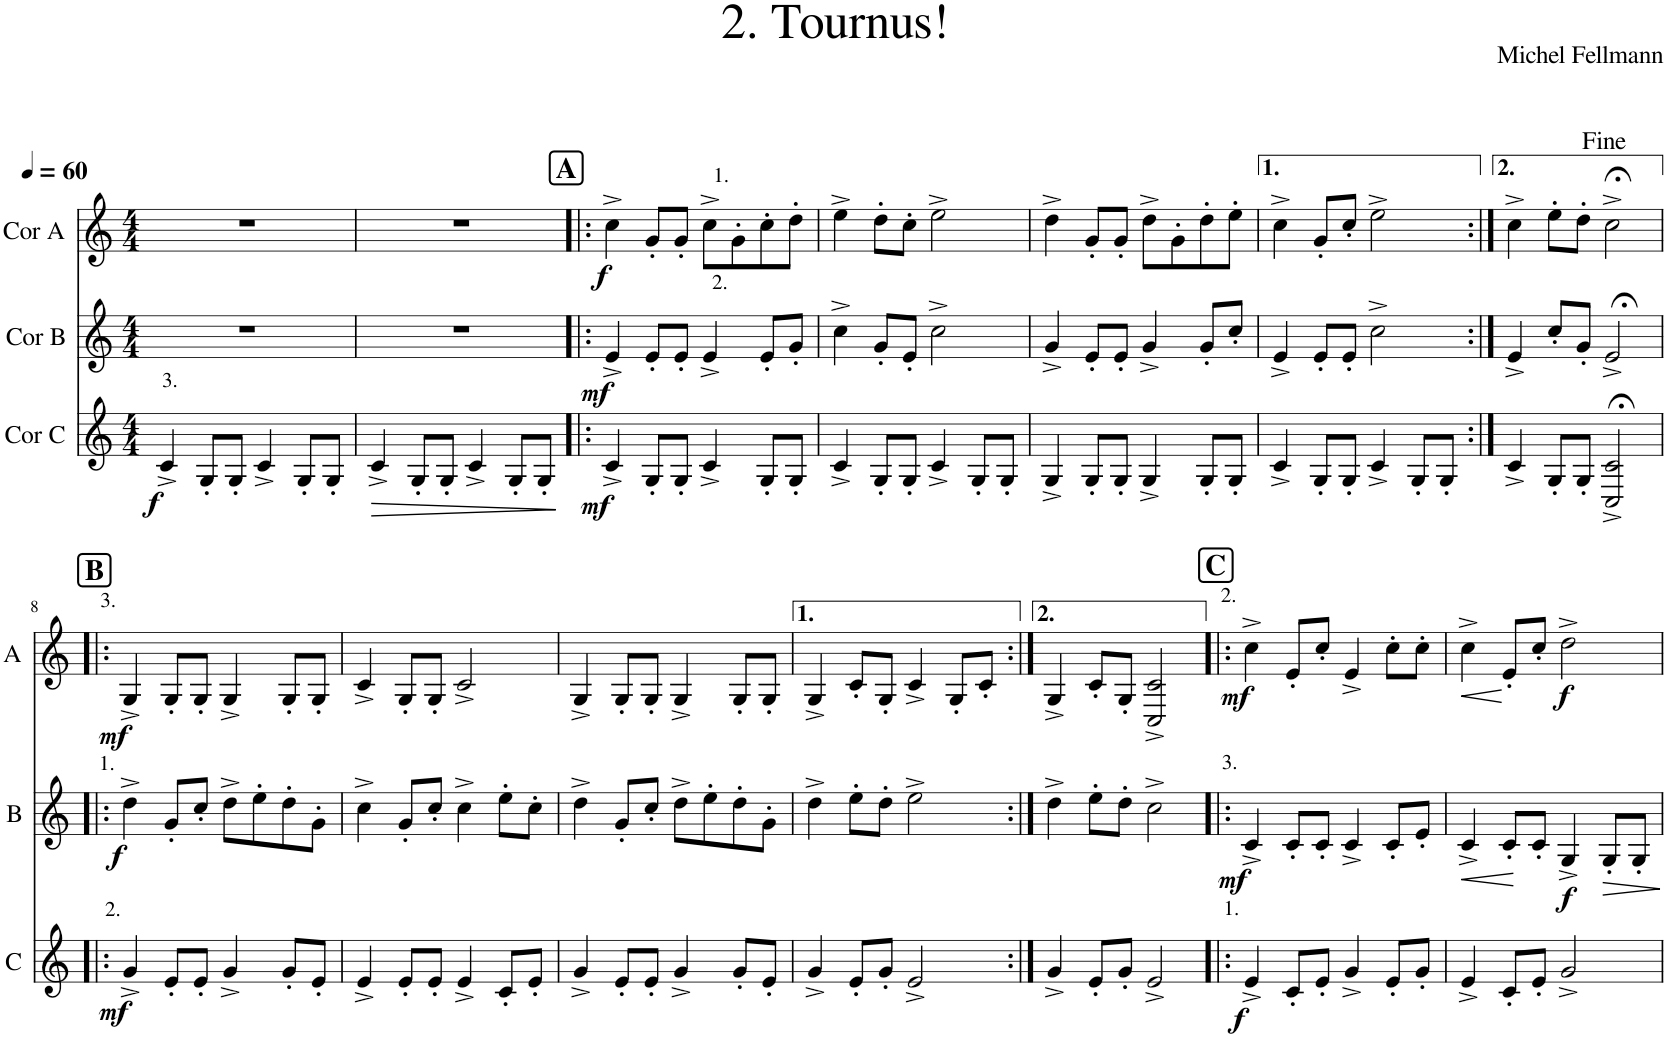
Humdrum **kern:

**kern	**dynam	**kern	**dynam	**kern	**dynam
*part3	*part3	*part2	*part2	*part1	*part1
*staff3	*staff3	*staff2	*staff2	*staff1	*staff1
*I"Cor C	*	*I"Cor B	*	*I"Cor A	*
*I'C	*	*I'B	*	*I'A	*
*clefG2	*	*clefG2	*	*clefG2	*
*Trd4c7	*	*Trd4c7	*	*Trd4c7	*
*k[]	*	*k[]	*	*k[]	*
*M4/4	*	*M4/4	*	*M4/4	*
*MM60	*	*MM60	*	*MM60	*
=1	=1	=1	=1	=1	=1
!	!	!	!	!LO:TX:a:t=1.	!
!	!	!LO:TX:a:t=2.	!	!	!
!LO:TX:a:t=3.	!	!	!	!	!
!	!LO:DY:b	!	!	!	!
4c^/	f	1r	.	1r	.
8G'/L	.	.	.	.	.
8G'/J	.	.	.	.	.
4c^/	.	.	.	.	.
8G'/L	.	.	.	.	.
8G'/J	.	.	.	.	.
=2	=2	=2	=2	=2	=2
!	!LO:HP:b	!	!	!	!
4c^/	>	1r	.	1r	.
8G'/L	.	.	.	.	.
8G'/J	.	.	.	.	.
4c^/	.	.	.	.	.
8G'/L	.	.	.	.	.
8G'/J	.	.	.	.	.
.	]	.	.	.	.
!!LO:REH:place=s1:a:B:cj:fs=14:t=A
=3!|:	=3!|:	=3!|:	=3!|:	=3!|:	=3!|:
!	!LO:DY:b	!	!LO:DY:b	!	!LO:DY:b
4c^/	mf	4e^/	mf	4cc^\	f
8G'/L	.	8e'/L	.	8g'/L	.
8G'/J	.	8e'/J	.	8g'/J	.
4c^/	.	4e^/	.	8cc^\L	.
.	.	.	.	8g'\	.
8G'/L	.	8e'/L	.	8cc'\	.
8G'/J	.	8g'/J	.	8dd'\J	.
=4	=4	=4	=4	=4	=4
4c^/	.	4cc^\	.	4ee^\	.
8G'/L	.	8g'/L	.	8dd'\L	.
8G'/J	.	8e'/J	.	8cc'\J	.
4c^/	.	2cc^\	.	2ee^\	.
8G'/L	.	.	.	.	.
8G'/J	.	.	.	.	.
=5	=5	=5	=5	=5	=5
4G^/	.	4g^/	.	4dd^\	.
8G'/L	.	8e'/L	.	8g'/L	.
8G'/J	.	8e'/J	.	8g'/J	.
4G^/	.	4g^/	.	8dd^\L	.
.	.	.	.	8g'\	.
8G'/L	.	8g'/L	.	8dd'\	.
8G'/J	.	8cc'/J	.	8ee'\J	.
=6	=6	=6	=6	=6	=6
4c^/	.	4e^/	.	4cc^\	.
8G'/L	.	8e'/L	.	8g'/L	.
8G'/J	.	8e'/J	.	8cc'/J	.
4c^/	.	2cc^\	.	2ee^\	.
8G'/L	.	.	.	.	.
8G'/J	.	.	.	.	.
=7:|!	=7:|!	=7:|!	=7:|!	=7:|!	=7:|!
4c^/	.	4e^/	.	4cc^\	.
8G'/L	.	8cc'/L	.	8ee'\L	.
8G'/J	.	8g'/J	.	8dd'\J	.
2C/;<^ 2c/;<^	.	2e;<^/	.	2cc;<^\	.
!!LO:LB:g=z
!!LO:REH:place=s1:a:B:cj:fs=14:t=B
=8!|:	=8!|:	=8!|:	=8!|:	=8!|:	=8!|:
!	!	!	!	!LO:TX:a:t=3.	!
!	!	!LO:TX:a:t=1.	!	!	!
!LO:TX:a:t=2.	!	!	!	!	!
!	!LO:DY:b	!	!LO:DY:b	!	!LO:DY:b
4g^/	mf	4dd^\	f	4G^/	mf
8e'/L	.	8g'/L	.	8G'/L	.
8e'/J	.	8cc'/J	.	8G'/J	.
4g^/	.	8dd^\L	.	4G^/	.
.	.	8ee'\	.	.	.
8g'/L	.	8dd'\	.	8G'/L	.
8e'/J	.	8g'\J	.	8G'/J	.
=9	=9	=9	=9	=9	=9
4e^/	.	4cc^\	.	4c^/	.
8e'/L	.	8g'/L	.	8G'/L	.
8e'/J	.	8cc'/J	.	8G'/J	.
4e^/	.	4cc^\	.	2c^/	.
8c'/L	.	8ee'\L	.	.	.
8e'/J	.	8cc'\J	.	.	.
=10	=10	=10	=10	=10	=10
4g^/	.	4dd^\	.	4G^/	.
8e'/L	.	8g'/L	.	8G'/L	.
8e'/J	.	8cc'/J	.	8G'/J	.
4g^/	.	8dd^\L	.	4G^/	.
.	.	8ee'\	.	.	.
8g'/L	.	8dd'\	.	8G'/L	.
8e'/J	.	8g'\J	.	8G'/J	.
=11	=11	=11	=11	=11	=11
4g^/	.	4dd^\	.	4G^/	.
8e'/L	.	8ee'\L	.	8c'/L	.
8g'/J	.	8dd'\J	.	8G'/J	.
2e^/	.	2ee^\	.	4c^/	.
.	.	.	.	8G'/L	.
.	.	.	.	8c'/J	.
=12:|!	=12:|!	=12:|!	=12:|!	=12:|!	=12:|!
4g^/	.	4dd^\	.	4G^/	.
8e'/L	.	8ee'\L	.	8c'/L	.
8g'/J	.	8dd'\J	.	8G'/J	.
2e^/	.	2cc^\	.	2C/^ 2c/^	.
!!LO:REH:place=s1:a:B:cj:fs=14:t=C
=13!|:	=13!|:	=13!|:	=13!|:	=13!|:	=13!|:
!	!	!	!	!LO:TX:a:t=2.	!
!	!	!LO:TX:a:t=3.	!	!	!
!LO:TX:a:t=1.	!	!	!	!	!
!	!LO:DY:b	!	!LO:DY:b	!	!LO:DY:b
4e^/	f	4c^/	mf	4cc^\	mf
8c'/L	.	8c'/L	.	8e'/L	.
8e'/J	.	8c'/J	.	8cc'/J	.
4g^/	.	4c^/	.	4e^/	.
8e'/L	.	8c'/L	.	8cc'\L	.
8g'/J	.	8e'/J	.	8cc'\J	.
=14	=14	=14	=14	=14	=14
!	!	!	!LO:HP:b	!	!LO:HP:b
4e^/	.	4c^/	<	4cc^\	<
8c'/L	.	8c'/L	.	8e'/L	.
8e'/J	.	8c'/J	.	8cc'/J	.
!	!	!	!LO:DY:b	!	!LO:DY:b
2g^/	.	4G^/	f	2dd^\	f
!	!	!	!LO:HP:b	!	!
.	.	8G'/L	>	.	.
.	.	8G'/J	.	.	.
.	.	.	[ ]	.	[
=	=	=	=	=	=
*-	*-	*-	*-	*-	*-
